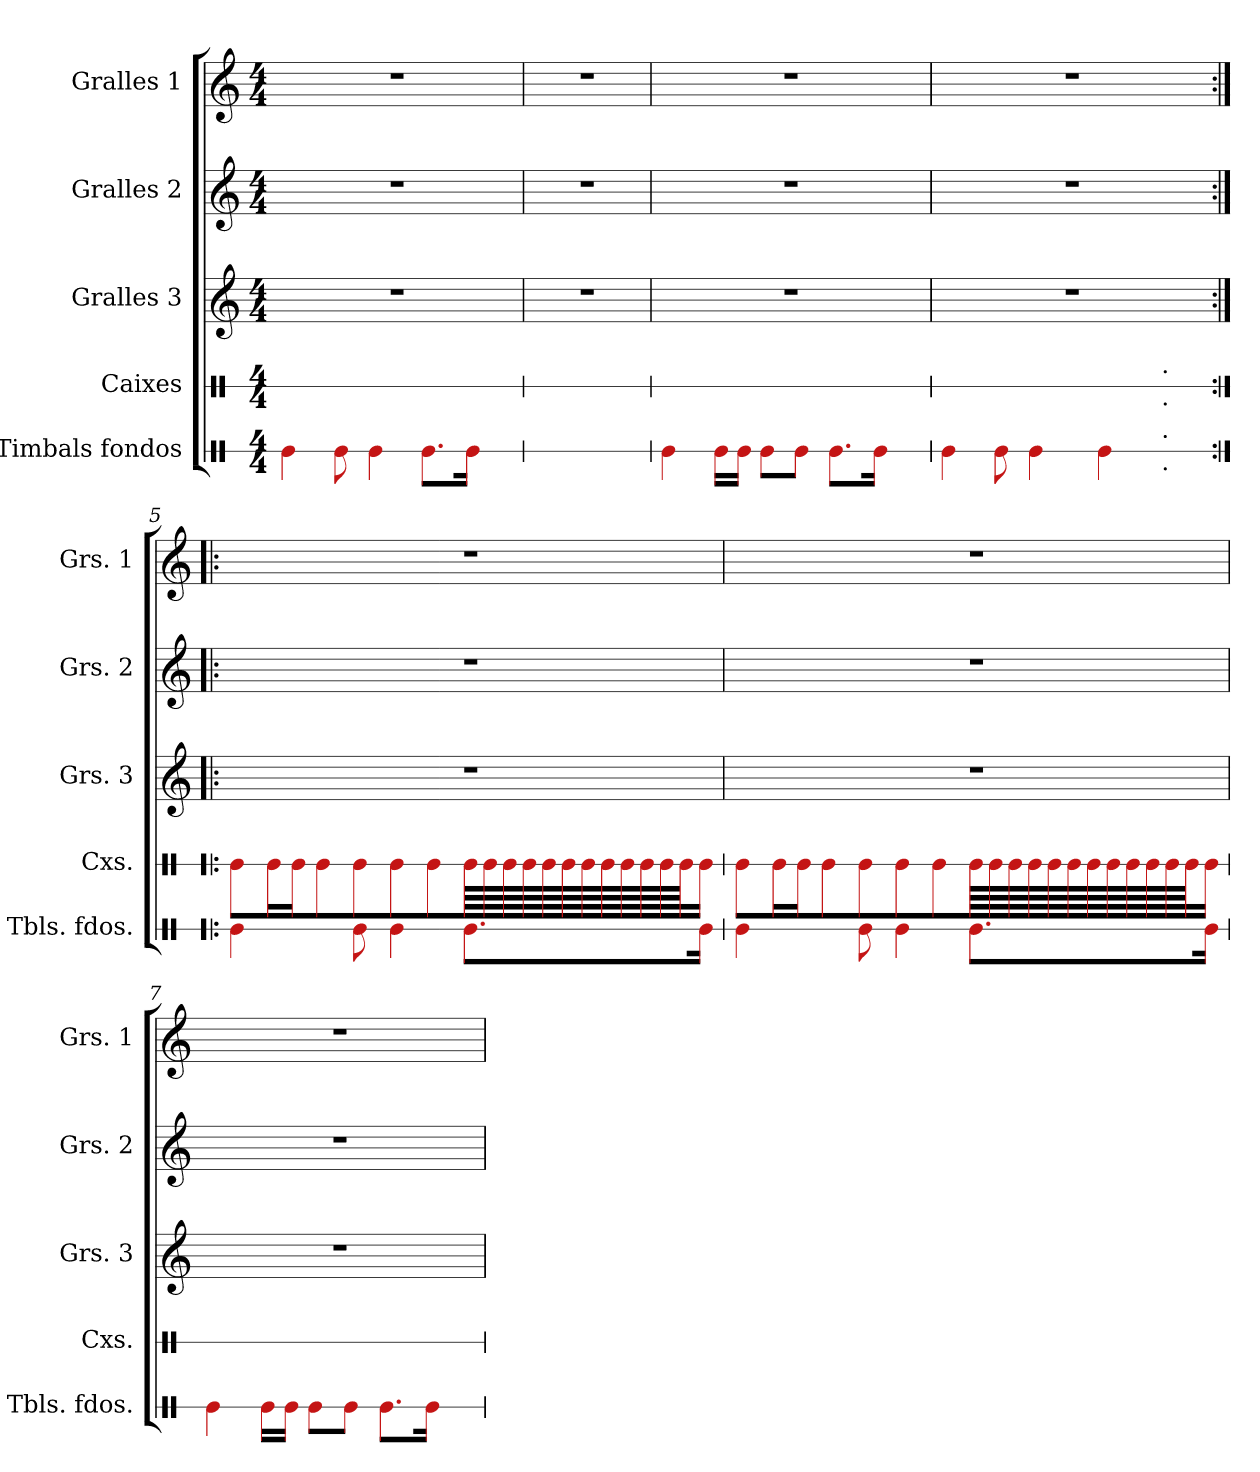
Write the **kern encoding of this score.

**kern	**kern	**kern	**kern	**kern
*part5	*part4	*part3	*part2	*part1
*staff5	*staff4	*staff3	*staff2	*staff1
*I"Timbals fondos	*I"Caixes	*I"Gralles 3	*I"Gralles 2	*I"Gralles 1
*I'Tbls. fdos.	*I'Cxs.	*I'Grs. 3	*I'Grs. 2	*I'Grs. 1
*stria1	*stria1	*	*	*
*clefX	*clefX	*clefG2	*clefG2	*clefG2
*k[]	*k[]	*k[]	*k[]	*k[]
*M4/4	*M4/4	*M4/4	*M4/4	*M4/4
*MM80	*MM80	*MM80	*MM80	*MM80
=1	=1	=1	=1	=1
4e\	1ryy	1r	1r	1r
8e\	.	.	.	.
4e\	.	.	.	.
8.e\L	.	.	.	.
16e\Jk	.	.	.	.
8ryy	.	.	.	.
=2	=2	=2	=2	=2
1ryy	1ryy	1r	1r	1r
=3	=3	=3	=3	=3
4e\	1ryy	1r	1r	1r
16e\LL	.	.	.	.
16e\JJ	.	.	.	.
8e\L	.	.	.	.
8e\J	.	.	.	.
8.e\L	.	.	.	.
16e\Jk	.	.	.	.
8ryy	.	.	.	.
=4	=4	=4	=4	=4
*^	*^	*	*	*
4e\	2ryy	1ryy	2ryy	1r	1r	1r
8e\	.	.	.	.	.	.
4e\	.	.	.	.	.	.
.	4ryy	.	4ryy	.	.	.
4e\	.	.	.	.	.	.
.	16.ryy	.	16.ryy	.	.	.
!	!	!	!LO:TX:b:t=.	!	!	!
!	!	!	!LO:TX:a:t=.	!	!	!
!	!LO:TX:b:t=.	!	!	!	!	!
!	!LO:TX:a:t=.	!	!	!	!	!
.	8ryy	.	8ryy	.	.	.
8ryy	.	.	.	.	.	.
.	32ryy	.	32ryy	.	.	.
=5:|!|:	=5:|!|:	=5:|!|:	=5:|!|:	=5:|!|:	=5:|!|:	=5:|!|:
!	!	!LO:TX:b:t=.	!	!	!	!
!	!	!LO:TX:a:t=.	!	!	!	!
!LO:TX:b:t=.	!	!	!	!	!	!
!LO:TX:a:t=.	!	!	!	!	!	!
*v	*v	*	*	*	*	*
*	*v	*v	*	*	*
4e\	8e\L	1r	1r	1r
.	16e\L	.	.	.
.	16e\JJ	.	.	.
8ryy	8e\L	.	.	.
8e\	8e\J	.	.	.
4e\	8e\L	.	.	.
.	8e\J	.	.	.
*	*tremolo	*	*	*
8.e\L	64e\LLLL	.	.	.
.	64e\	.	.	.
.	64e\	.	.	.
.	64e\	.	.	.
.	64e\	.	.	.
.	64e\	.	.	.
.	64e\	.	.	.
.	64e\	.	.	.
.	64e\	.	.	.
.	64e\	.	.	.
.	64e\	.	.	.
.	64e\JJJJ	.	.	.
*	*Xtremolo	*	*	*
16e\Jk	16e\Jk	.	.	.
!!LO:LB:g=z
=6	=6	=6	=6	=6
4e\	8e\L	1r	1r	1r
.	16e\L	.	.	.
.	16e\JJ	.	.	.
8ryy	8e\L	.	.	.
8e\	8e\J	.	.	.
4e\	8e\L	.	.	.
.	8e\J	.	.	.
*	*tremolo	*	*	*
8.e\L	64e\LLLL	.	.	.
.	64e\	.	.	.
.	64e\	.	.	.
.	64e\	.	.	.
.	64e\	.	.	.
.	64e\	.	.	.
.	64e\	.	.	.
.	64e\	.	.	.
.	64e\	.	.	.
.	64e\	.	.	.
.	64e\	.	.	.
.	64e\JJJJ	.	.	.
*	*Xtremolo	*	*	*
16e\Jk	16e\Jk	.	.	.
=7	=7	=7	=7	=7
4e\	1ryy	1r	1r	1r
16e\LL	.	.	.	.
16e\JJ	.	.	.	.
8e\L	.	.	.	.
8e\J	.	.	.	.
8.e\L	.	.	.	.
16e\Jk	.	.	.	.
8ryy	.	.	.	.
=	=	=	=	=
*-	*-	*-	*-	*-
